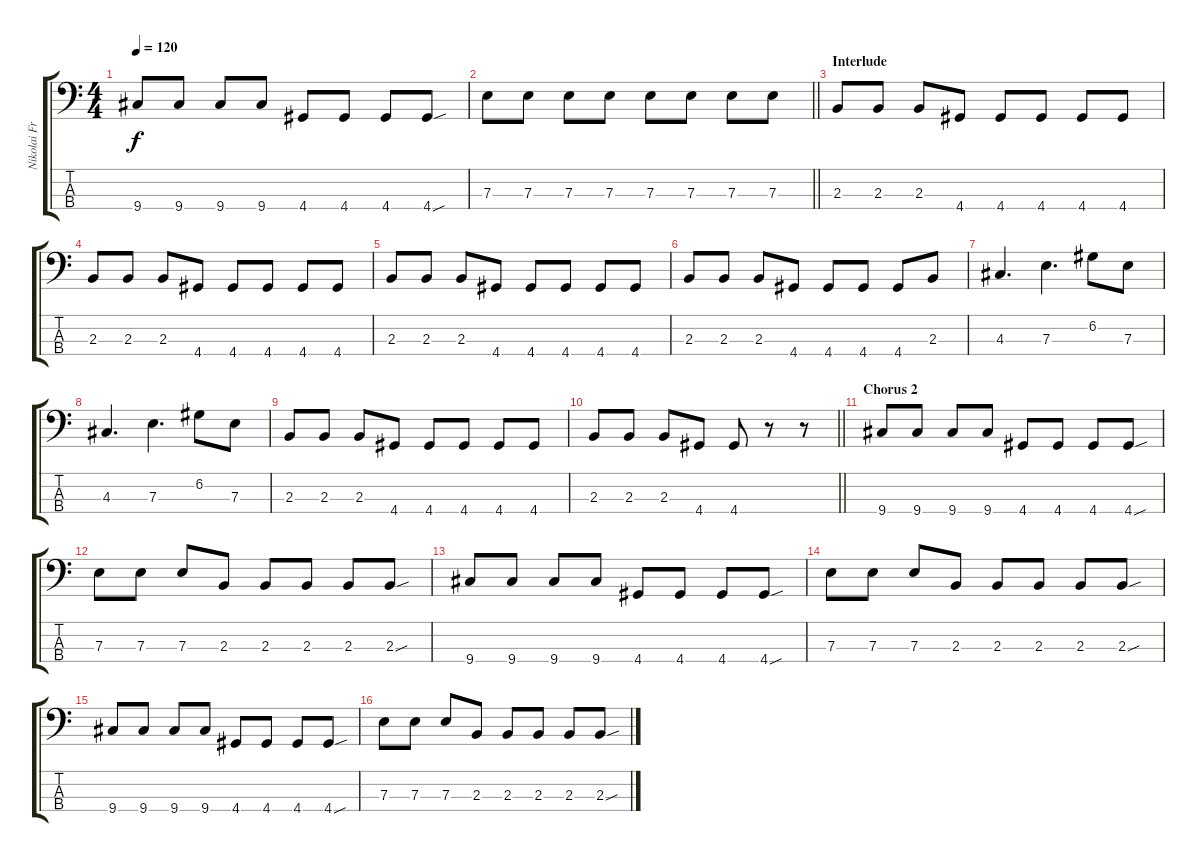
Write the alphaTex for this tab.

\track ("Nikolai Fraiture - Bass" "Nikolai Fr") {instrument electricbasspick}
\staff {score tabs}
\tuning (G2 D2 A1 E1) {hide}
\ts (4 4)
\tempo 120
\clef f4
\ks c
9.4.8{dy f} 9.4.8 9.4.8 9.4.8 4.4.8 4.4.8 4.4.8 4.4{sou}.8 |
\barLineRight lightlight
7.3.8 7.3.8 7.3.8 7.3.8 7.3.8 7.3.8 7.3.8 7.3.8 |
\section ("" "Interlude")
2.3.8 2.3.8 2.3.8 4.4.8 4.4.8 4.4.8 4.4.8 4.4.8 |
2.3.8 2.3.8 2.3.8 4.4.8 4.4.8 4.4.8 4.4.8 4.4.8 |
2.3.8 2.3.8 2.3.8 4.4.8 4.4.8 4.4.8 4.4.8 4.4.8 |
2.3.8 2.3.8 2.3.8 4.4.8 4.4.8 4.4.8 4.4.8 2.3.8 |
4.3.4{d} 7.3.4{d} 6.2.8 7.3.8 |
4.3.4{d} 7.3.4{d} 6.2.8 7.3.8 |
2.3.8 2.3.8 2.3.8 4.4.8 4.4.8 4.4.8 4.4.8 4.4.8 |
\barLineRight lightlight
2.3.8 2.3.8 2.3.8 4.4.8 4.4.8 r.8 r.8 |
\section ("" "Chorus 2")
9.4.8 9.4.8 9.4.8 9.4.8 4.4.8 4.4.8 4.4.8 4.4{sou}.8 |
7.3.8 7.3.8 7.3.8 2.3.8 2.3.8 2.3.8 2.3.8 2.3{sou}.8 |
9.4.8 9.4.8 9.4.8 9.4.8 4.4.8 4.4.8 4.4.8 4.4{sou}.8 |
7.3.8 7.3.8 7.3.8 2.3.8 2.3.8 2.3.8 2.3.8 2.3{sou}.8 |
9.4.8 9.4.8 9.4.8 9.4.8 4.4.8 4.4.8 4.4.8 4.4{sou}.8 |
7.3.8 7.3.8 7.3.8 2.3.8 2.3.8 2.3.8 2.3.8 2.3{sou}.8
